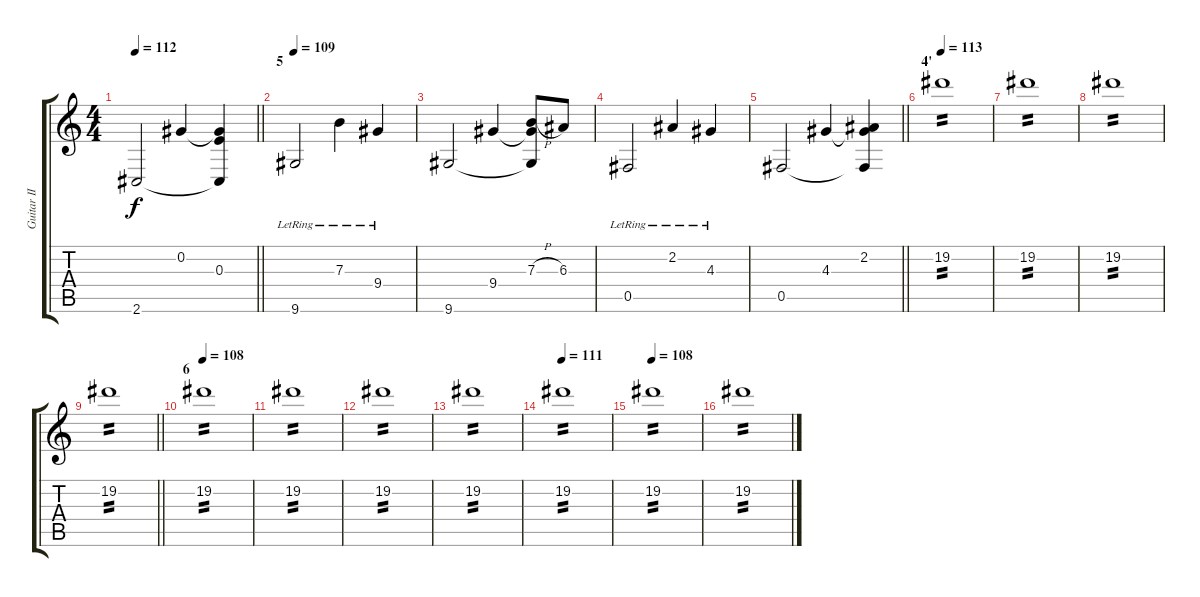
\track ("Guitar II" "Guitar II") {instrument distortionguitar}
\staff {score tabs}
\tuning (Db4 Ab3 E3 B2 Gb2 B1) {hide}
\ts (4 4)
\tempo 112
\clef g2
\barLineRight lightlight
\ks c
2.6.2{dy f} 0.2.4 (0.2{t} 0.3 2.6{t}).4 |
\section ("" "5")
\tempo 109
9.6{lr}.2 7.3{lr}.4 9.4{lr}.4 |
9.6.2 9.4.4 (7.3{h} 9.4{t} 9.6{t}).8 6.3.8 |
0.5{lr}.2 2.2{lr}.4 4.3{lr}.4 |
\barLineRight lightlight
0.5.2 4.3.4 (2.2 4.3{t} 0.5{t}).4 |
\section ("" "4'")
\tempo 113
19.2.1{tp 2} |
19.2.1{tp 2} |
19.2.1{tp 2} |
\barLineRight lightlight
19.2.1{tp 2} |
\section ("" "6")
\tempo 108
19.2.1{tp 2} |
19.2.1{tp 2} |
19.2.1{tp 2} |
19.2.1{tp 2} |
\tempo 111
19.2.1{tp 2} |
\tempo 108
19.2.1{tp 2} |
19.2.1{tp 2}
